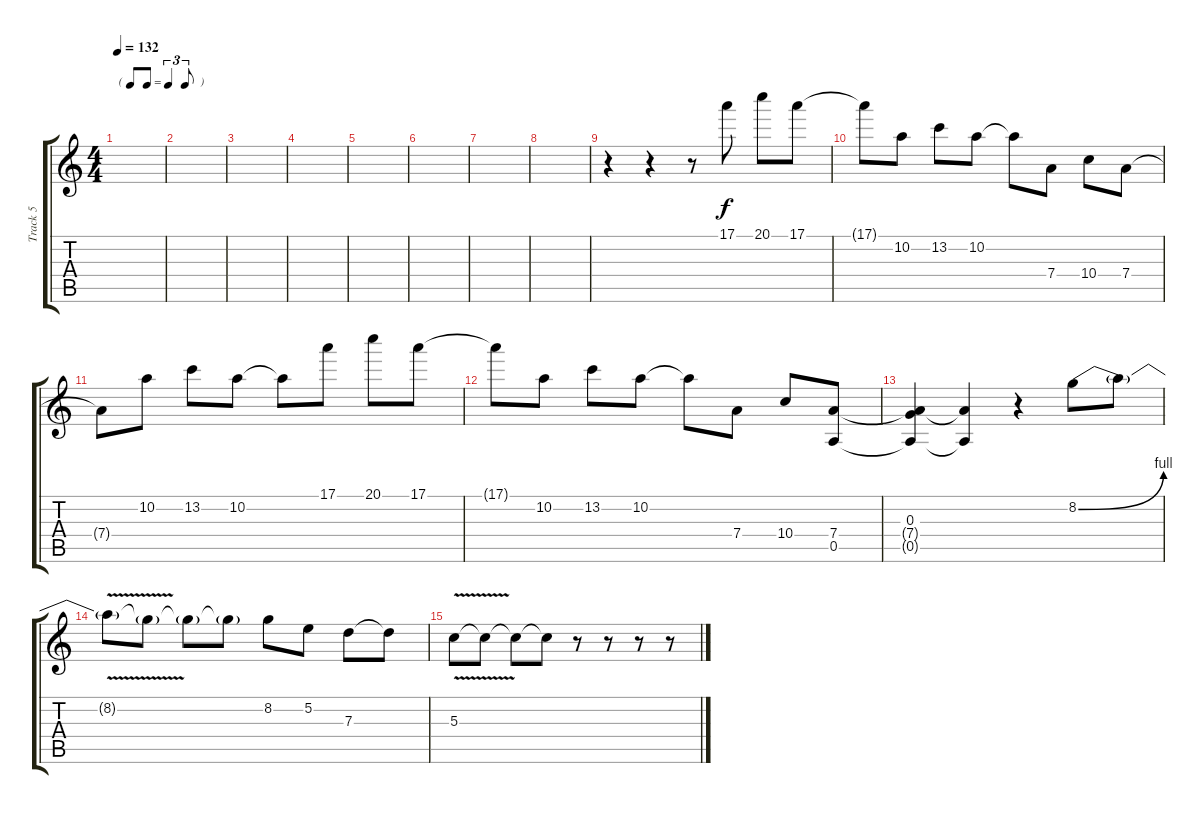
\track ("Track 5" "Track 5") {instrument distortionguitar}
\staff {score tabs}
\tuning (E4 B3 G3 D3 A2 E2) {hide}
\ts (4 4)
\tf triplet8th
\tempo 132
\clef g2
\ks c
|
|
|
|
|
|
|
|
r.4 r.4 r.8 17.1.8 20.1.8 17.1.8 |
17.1{t}.8 10.2.8 13.2.8 10.2.8 10.2{t}.8 7.4.8 10.4.8 7.4.8 |
7.4{t}.8 10.2.8 13.2.8 10.2.8 10.2{t}.8 17.1.8 20.1.8 17.1.8 |
17.1{t}.8 10.2.8 13.2.8 10.2.8 10.2{t}.8 7.4.8 10.4.8 (7.4 0.5).8 |
(0.3 7.4{t} 0.5{t}).4 (7.4{t} 0.5{t}).4 r.4 8.2{be (bend 0 0 60 4)}.8 8.2{t}.8 |
8.2{v t}.8 8.2{t}.8 8.2{t}.8 8.2{t}.8 8.2.8 5.2.8 7.3.8 7.3{t}.8 |
5.3{v}.8 5.3{t}.8 5.3{t}.8 5.3{t}.8 r.8 r.8 r.8 r.8
